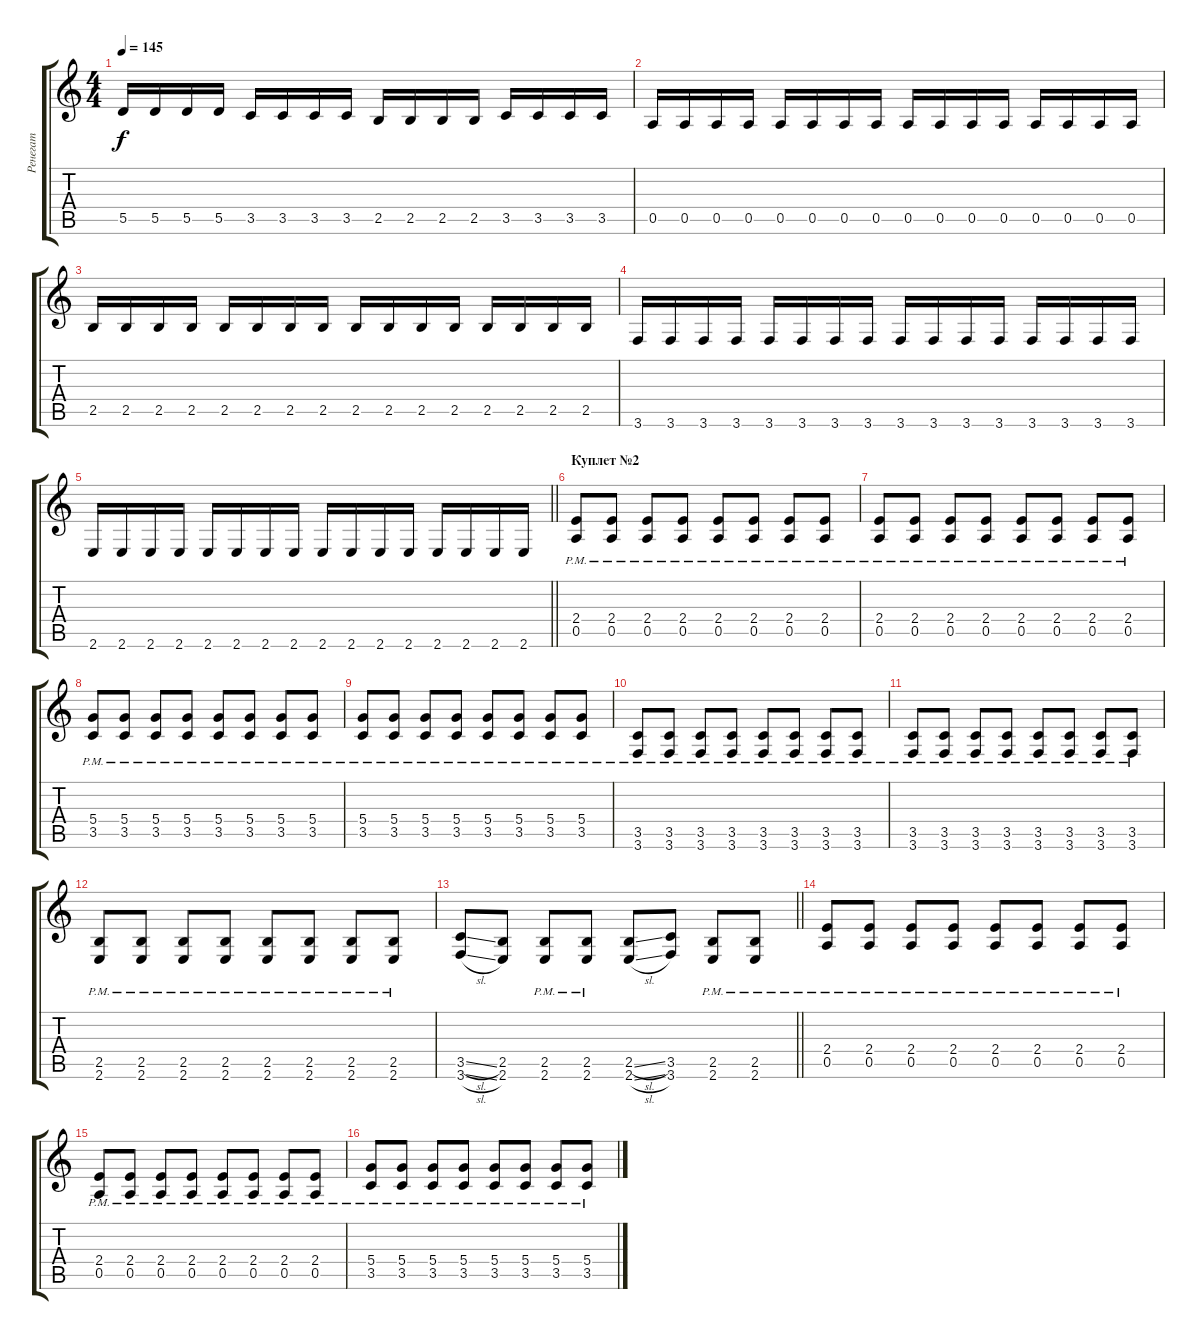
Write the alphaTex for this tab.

\track ("Ренегат" "Ренегат") {instrument overdrivenguitar}
\staff {score tabs}
\tuning (E4 B3 G3 D3 A2 D2) {hide}
\ts (4 4)
\tempo 145
\clef g2
\ks c
5.5.16{dy f} 5.5.16 5.5.16 5.5.16 3.5.16 3.5.16 3.5.16 3.5.16 2.5.16 2.5.16 2.5.16 2.5.16 3.5.16 3.5.16 3.5.16 3.5.16 |
0.5.16 0.5.16 0.5.16 0.5.16 0.5.16 0.5.16 0.5.16 0.5.16 0.5.16 0.5.16 0.5.16 0.5.16 0.5.16 0.5.16 0.5.16 0.5.16 |
2.5.16 2.5.16 2.5.16 2.5.16 2.5.16 2.5.16 2.5.16 2.5.16 2.5.16 2.5.16 2.5.16 2.5.16 2.5.16 2.5.16 2.5.16 2.5.16 |
3.6.16 3.6.16 3.6.16 3.6.16 3.6.16 3.6.16 3.6.16 3.6.16 3.6.16 3.6.16 3.6.16 3.6.16 3.6.16 3.6.16 3.6.16 3.6.16 |
\barLineRight lightlight
2.6.16 2.6.16 2.6.16 2.6.16 2.6.16 2.6.16 2.6.16 2.6.16 2.6.16 2.6.16 2.6.16 2.6.16 2.6.16 2.6.16 2.6.16 2.6.16 |
\section ("" "Куплет №2")
(2.4{pm} 0.5{pm}).8 (2.4{pm} 0.5{pm}).8 (2.4{pm} 0.5{pm}).8 (2.4{pm} 0.5{pm}).8 (2.4{pm} 0.5{pm}).8 (2.4{pm} 0.5{pm}).8 (2.4{pm} 0.5{pm}).8 (2.4{pm} 0.5{pm}).8 |
(2.4{pm} 0.5{pm}).8 (2.4{pm} 0.5{pm}).8 (2.4{pm} 0.5{pm}).8 (2.4{pm} 0.5{pm}).8 (2.4{pm} 0.5{pm}).8 (2.4{pm} 0.5{pm}).8 (2.4{pm} 0.5{pm}).8 (2.4{pm} 0.5{pm}).8 |
(5.4{pm} 3.5{pm}).8 (5.4{pm} 3.5{pm}).8 (5.4{pm} 3.5{pm}).8 (5.4{pm} 3.5{pm}).8 (5.4{pm} 3.5{pm}).8 (5.4{pm} 3.5{pm}).8 (5.4{pm} 3.5{pm}).8 (5.4{pm} 3.5{pm}).8 |
(5.4{pm} 3.5{pm}).8 (5.4{pm} 3.5{pm}).8 (5.4{pm} 3.5{pm}).8 (5.4{pm} 3.5{pm}).8 (5.4{pm} 3.5{pm}).8 (5.4{pm} 3.5{pm}).8 (5.4{pm} 3.5{pm}).8 (5.4{pm} 3.5{pm}).8 |
(3.5{pm} 3.6{pm}).8 (3.5{pm} 3.6{pm}).8 (3.5{pm} 3.6{pm}).8 (3.5{pm} 3.6{pm}).8 (3.5{pm} 3.6{pm}).8 (3.5{pm} 3.6{pm}).8 (3.5{pm} 3.6{pm}).8 (3.5{pm} 3.6{pm}).8 |
(3.5{pm} 3.6{pm}).8 (3.5{pm} 3.6{pm}).8 (3.5{pm} 3.6{pm}).8 (3.5{pm} 3.6{pm}).8 (3.5{pm} 3.6{pm}).8 (3.5{pm} 3.6{pm}).8 (3.5{pm} 3.6{pm}).8 (3.5{pm} 3.6{pm}).8 |
(2.5{pm} 2.6{pm}).8 (2.5{pm} 2.6{pm}).8 (2.5{pm} 2.6{pm}).8 (2.5{pm} 2.6{pm}).8 (2.5{pm} 2.6{pm}).8 (2.5{pm} 2.6{pm}).8 (2.5{pm} 2.6{pm}).8 (2.5{pm} 2.6).8 |
\barLineRight lightlight
(3.5{sl} 3.6{sl}).8 (2.5 2.6).8 (2.5{pm} 2.6{pm}).8 (2.5{pm} 2.6{pm}).8 (2.5{sl} 2.6{sl}).8 (3.5 3.6).8 (2.5{pm} 2.6{pm}).8 (2.5{pm} 2.6{pm}).8 |
(2.4{pm} 0.5{pm}).8 (2.4{pm} 0.5{pm}).8 (2.4{pm} 0.5{pm}).8 (2.4{pm} 0.5{pm}).8 (2.4{pm} 0.5{pm}).8 (2.4{pm} 0.5{pm}).8 (2.4{pm} 0.5{pm}).8 (2.4{pm} 0.5{pm}).8 |
(2.4{pm} 0.5{pm}).8 (2.4{pm} 0.5{pm}).8 (2.4{pm} 0.5{pm}).8 (2.4{pm} 0.5{pm}).8 (2.4{pm} 0.5{pm}).8 (2.4{pm} 0.5{pm}).8 (2.4{pm} 0.5{pm}).8 (2.4{pm} 0.5{pm}).8 |
(5.4{pm} 3.5{pm}).8 (5.4{pm} 3.5{pm}).8 (5.4{pm} 3.5{pm}).8 (5.4{pm} 3.5{pm}).8 (5.4{pm} 3.5{pm}).8 (5.4{pm} 3.5{pm}).8 (5.4{pm} 3.5{pm}).8 (5.4{pm} 3.5{pm}).8
